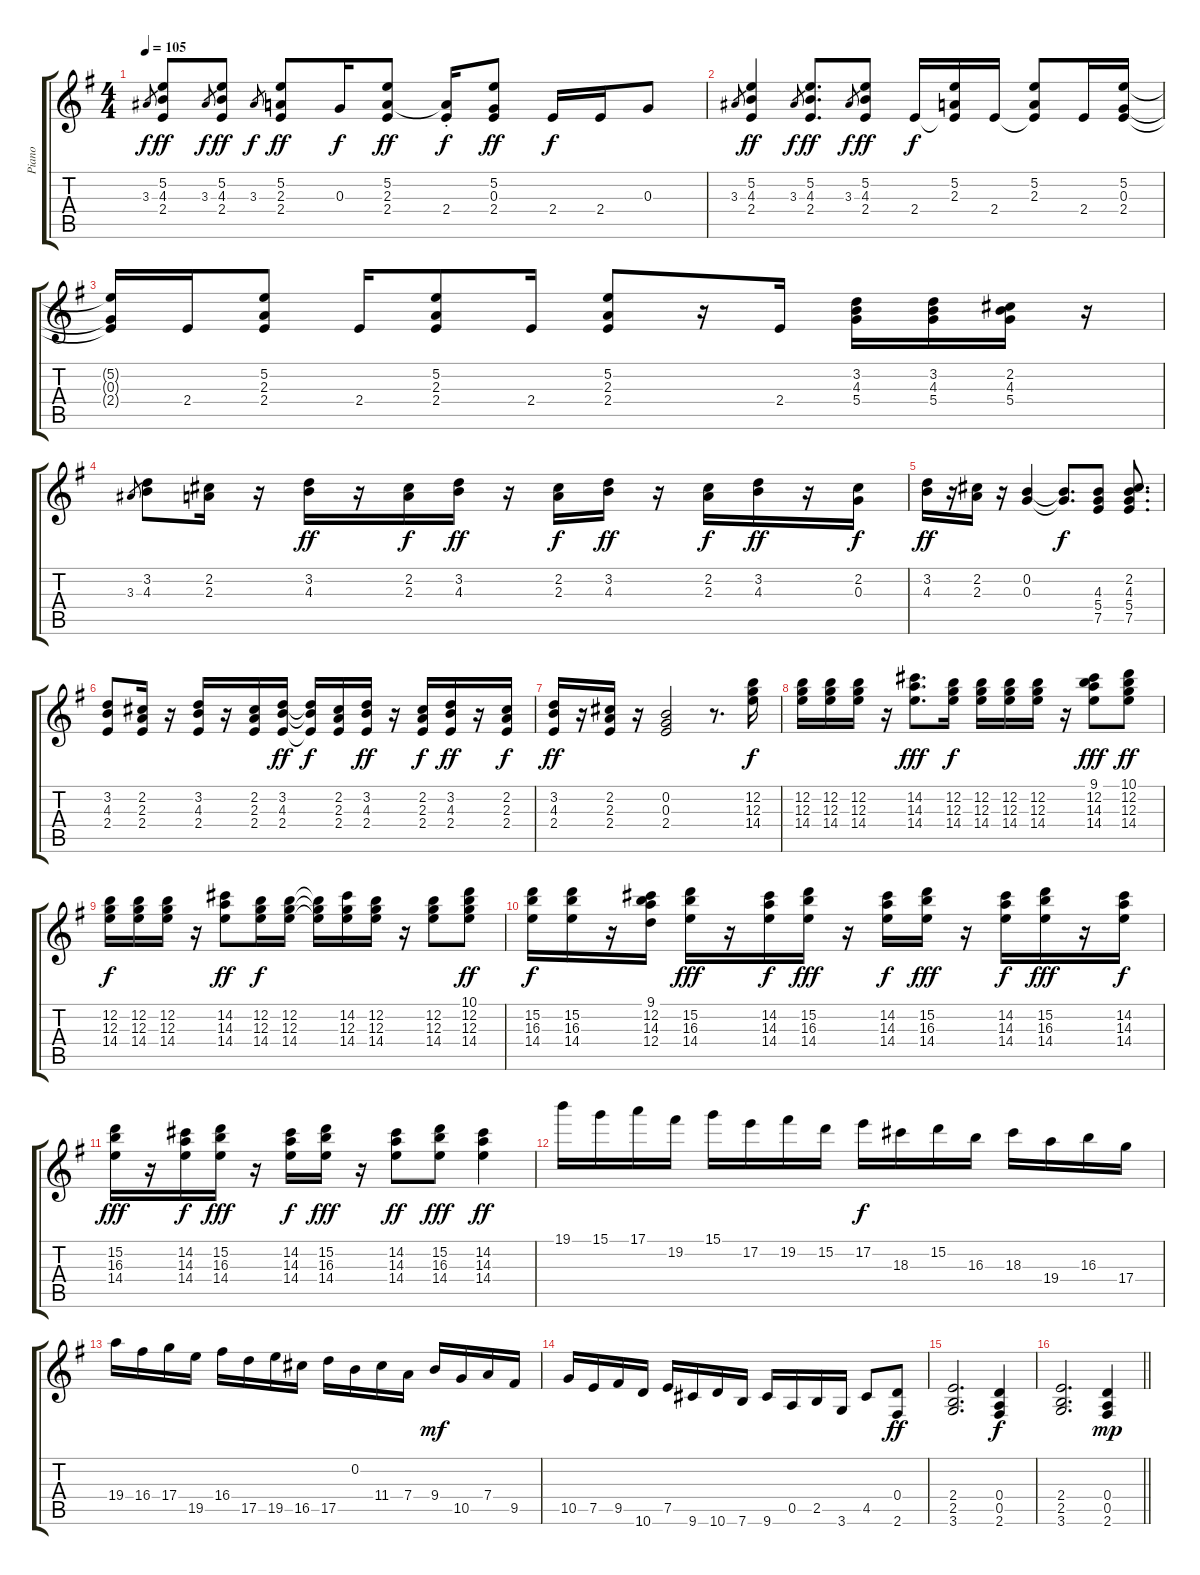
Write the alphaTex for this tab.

\track ("Piano" "Piano") {instrument electricpiano1}
\staff {score tabs}
\tuning (E5 B4 G4 D4 A3 E3) {hide}
\ts (4 4)
\tempo 105
\clef g2
\ks eminor
3.3.8{gr dy f} (5.2 4.3 2.4).8{dy ff} 3.3.8{gr dy f} (5.2 4.3 2.4).8{dy ff} 3.3.8{gr dy f} (5.2 2.3 2.4).8{dy ff} 0.3.16{dy f} (5.2 2.3 2.4).8{dy ff} (2.3{t} 2.4{st}).16{dy f} (5.2 0.3 2.4).8{dy ff} 2.4.16{dy f} 2.4.16 0.3.8 |
3.3.8{gr} (5.2 4.3 2.4).4{dy ff} 3.3.8{gr dy f} (5.2 4.3 2.4).8{d dy ff} 3.3.8{gr dy f} (5.2 4.3 2.4).8{dy ff} 2.4.16{dy f} (5.2 2.3 2.4{t}).16 2.4.16 (5.2 2.3 2.4{t}).8 2.4.16 (5.2 0.3 2.4).16 |
(5.2{t} 0.3{t} 2.4{t}).16 2.4.16 (5.2 2.3 2.4).8 2.4.16 (5.2 2.3 2.4).8 2.4.16 (5.2 2.3 2.4).8 r.16 2.4.16 (3.2 4.3 5.4).16 (3.2 4.3 5.4).16 (2.2 4.3 5.4).16 r.16 |
3.3.8{gr} (3.2 4.3).8 (2.2 2.3).16 r.16 (3.2 4.3).16{dy ff} r.16 (2.2 2.3).16{dy f} (3.2 4.3).16{dy ff} r.16 (2.2 2.3).16{dy f} (3.2 4.3).16{dy ff} r.16 (2.2 2.3).16{dy f} (3.2 4.3).16{dy ff} r.16 (2.2 0.3).16{dy f} |
(3.2 4.3).16{dy ff} r.16 (2.2 2.3).16 r.16 (0.2 0.3).4 (0.2{t} 0.3{t}).8{d dy f} (4.3 5.4 7.5).8 (2.2 4.3 5.4 7.5).8{d} |
(3.2 4.3 2.4).8 (2.2 2.3 2.4).16 r.16 (3.2 4.3 2.4).16 r.16 (2.2 2.3 2.4).16 (3.2 4.3 2.4).16{dy ff} (3.2{t} 4.3{t} 2.4{t}).16{dy f} (2.2 2.3 2.4).16 (3.2 4.3 2.4).16{dy ff} r.16 (2.2 2.3 2.4).16{dy f} (3.2 4.3 2.4).16{dy ff} r.16 (2.2 2.3 2.4).16{dy f} |
(3.2 4.3 2.4).16{dy ff} r.16 (2.2 2.3 2.4).16 r.16 (0.2 0.3 2.4).2 r.8{d} (12.2 12.3 14.4).16{dy f} |
(12.2 12.3 14.4).16 (12.2 12.3 14.4).16 (12.2 12.3 14.4).16 r.16 (14.2 14.3 14.4).8{d dy fff} (12.2 12.3 14.4).16{dy f} (12.2 12.3 14.4).16 (12.2 12.3 14.4).16 (12.2 12.3 14.4).16 r.16 (9.1 12.2 14.3 14.4).8{dy fff} (10.1 12.2 12.3 14.4).8{dy ff} |
(12.2 12.3 14.4).16{dy f} (12.2 12.3 14.4).16 (12.2 12.3 14.4).16 r.16 (14.2 14.3 14.4).8{dy ff} (12.2 12.3 14.4).16{dy f} (12.2 12.3 14.4).16 (12.2{t} 12.3{t} 14.4{t}).16 (14.2 12.3 14.4).16 (12.2 12.3 14.4).16 r.16 (12.2 12.3 14.4).8 (10.1 12.2 12.3 14.4).8{dy ff} |
(15.2 16.3 14.4).16{dy f} (15.2 16.3 14.4).16 r.16 (9.1 12.2 14.3 12.4).16 (15.2 16.3 14.4).16{dy fff} r.16 (14.2 14.3 14.4).16{dy f} (15.2 16.3 14.4).16{dy fff} r.16 (14.2 14.3 14.4).16{dy f} (15.2 16.3 14.4).16{dy fff} r.16 (14.2 14.3 14.4).16{dy f} (15.2 16.3 14.4).16{dy fff} r.16 (14.2 14.3 14.4).16{dy f} |
(15.2 16.3 14.4).16{dy fff} r.16 (14.2 14.3 14.4).16{dy f} (15.2 16.3 14.4).16{dy fff} r.16 (14.2 14.3 14.4).16{dy f} (15.2 16.3 14.4).16{dy fff} r.16 (14.2 14.3 14.4).8{dy ff} (15.2 16.3 14.4).8{dy fff} (14.2 14.3 14.4).4{dy ff} |
19.1.16 15.1.16 17.1.16 19.2.16 15.1.16 17.2.16 19.2.16 15.2.16 17.2.16{dy f} 18.3.16 15.2.16 16.3.16 18.3.16 19.4.16 16.3.16 17.4.16 |
19.4.16 16.4.16 17.4.16 19.5.16 16.4.16 17.5.16 19.5.16 16.5.16 17.5.16 0.2.16 11.4.16 7.4.16 9.4.16{dy mf} 10.5.16 7.4.16 9.5.16 |
10.5.16 7.5.16 9.5.16 10.6.16 7.5.16 9.6.16 10.6.16 7.6.16 9.6.16 0.5.16 2.5.16 3.6.16 4.5.8 (0.4 2.6).8{dy ff} |
(2.4 2.5 3.6).2{d} (0.4 0.5 2.6).4{dy f} |
\barLineRight lightlight
(2.4 2.5 3.6).2{d} (0.4 0.5 2.6).4{dy mp}
